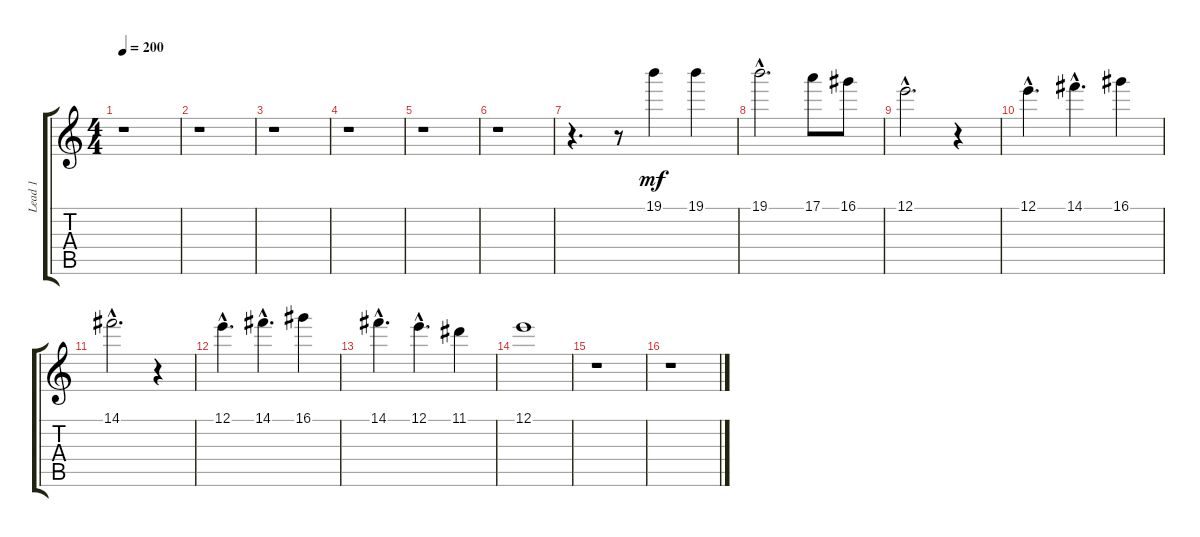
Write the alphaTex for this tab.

\track ("Lead 1" "Lead 1") {instrument overdrivenguitar}
\staff {score tabs}
\tuning (E4 B3 G3 D3 A2 E2) {hide}
\ts (4 4)
\tempo 200
\clef g2
\ks c
r.1{dy f} |
r.1 |
r.1 |
r.1 |
r.1 |
r.1 |
r.4{d} r.8 19.1.4{dy mf} 19.1.4 |
19.1{hac}.2{d} 17.1.8 16.1.8 |
12.1{hac}.2{d} r.4 |
12.1{hac}.4{d} 14.1{hac}.4{d} 16.1.4 |
14.1{hac}.2{d} r.4 |
12.1{hac}.4{d} 14.1{hac}.4{d} 16.1.4 |
14.1{hac}.4{d} 12.1{hac}.4{d} 11.1.4 |
12.1.1 |
r.1 |
r.1
